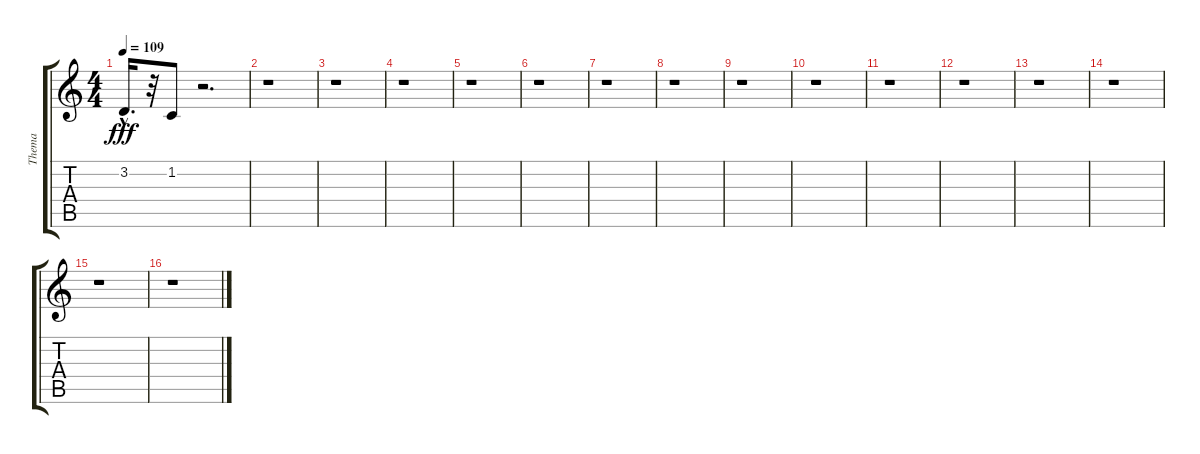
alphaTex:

\track ("Thema" "Thema") {instrument lead2sawtooth}
\staff {score tabs}
\tuning (E4 B3 G3 D3 A2 E2) {hide}
\ts (4 4)
\tempo 109
\clef g2
\ks c
3.2{hac}.16{d dy fff} r.32 1.2.8 r.2{d} |
r.1 |
r.1 |
r.1 |
r.1 |
r.1 |
r.1 |
r.1 |
r.1 |
r.1 |
r.1 |
r.1 |
r.1 |
r.1 |
r.1 |
r.1
